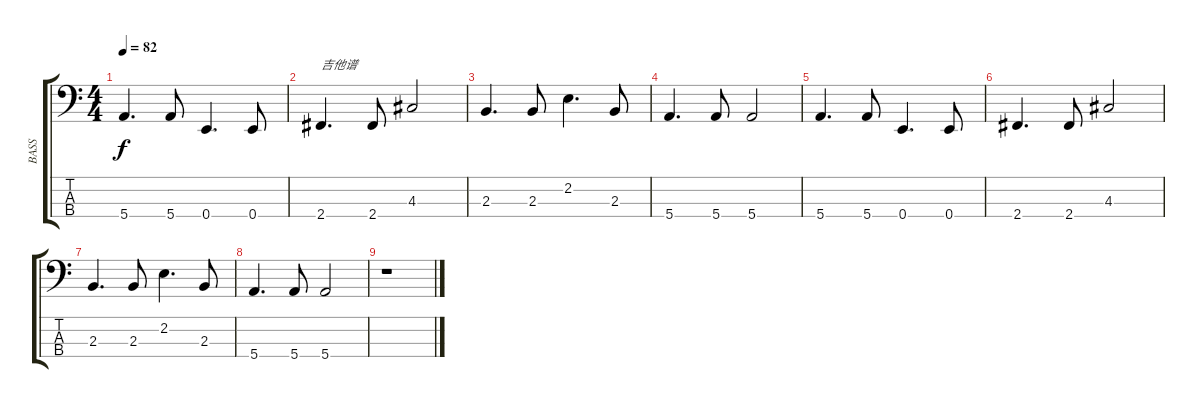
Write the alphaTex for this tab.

\track ("BASS" "BASS") {instrument electricbasspick}
\staff {score tabs}
\tuning (G2 D2 A1 E1) {hide}
\ts (4 4)
\tempo 82
\clef f4
\ks c
5.4.4{d dy f} 5.4.8 0.4.4{d} 0.4.8 |
2.4.4{d txt "吉他谱"} 2.4.8 4.3.2 |
2.3.4{d} 2.3.8 2.2.4{d} 2.3.8 |
5.4.4{d} 5.4.8 5.4.2 |
5.4.4{d} 5.4.8 0.4.4{d} 0.4.8 |
2.4.4{d} 2.4.8 4.3.2 |
2.3.4{d} 2.3.8 2.2.4{d} 2.3.8 |
5.4.4{d} 5.4.8 5.4.2 |
r.1
